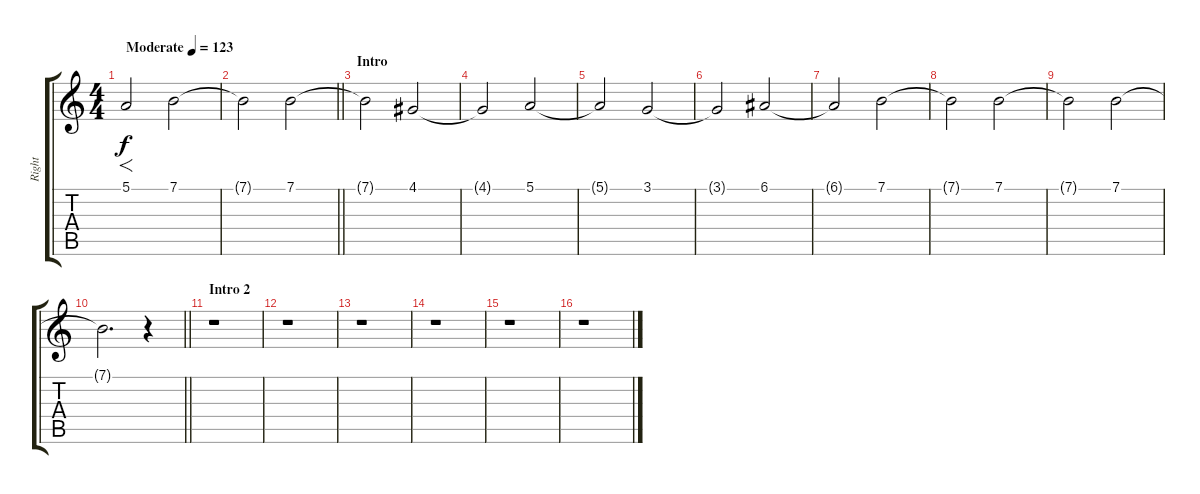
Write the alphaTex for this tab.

\track ("Right" "Right") {instrument applause}
\staff {score tabs}
\tuning (E4 B3 G3 D3 A2 E2) {hide}
\ts (4 4)
\tempo (123 "Moderate")
\clef g2
\ks c
5.1.2{f dy f instrument applause} 7.1.2 |
\barLineRight lightlight
7.1{t}.2 7.1.2 |
\section ("" "Intro")
7.1{t}.2 4.1.2 |
4.1{t}.2 5.1.2 |
5.1{t}.2 3.1.2 |
3.1{t}.2 6.1.2 |
6.1{t}.2 7.1.2 |
7.1{t}.2 7.1.2 |
7.1{t}.2 7.1.2 |
\barLineRight lightlight
7.1{t}.2{d} r.4 |
\section ("" "Intro 2")
r.1 |
r.1 |
r.1 |
r.1 |
r.1 |
r.1
